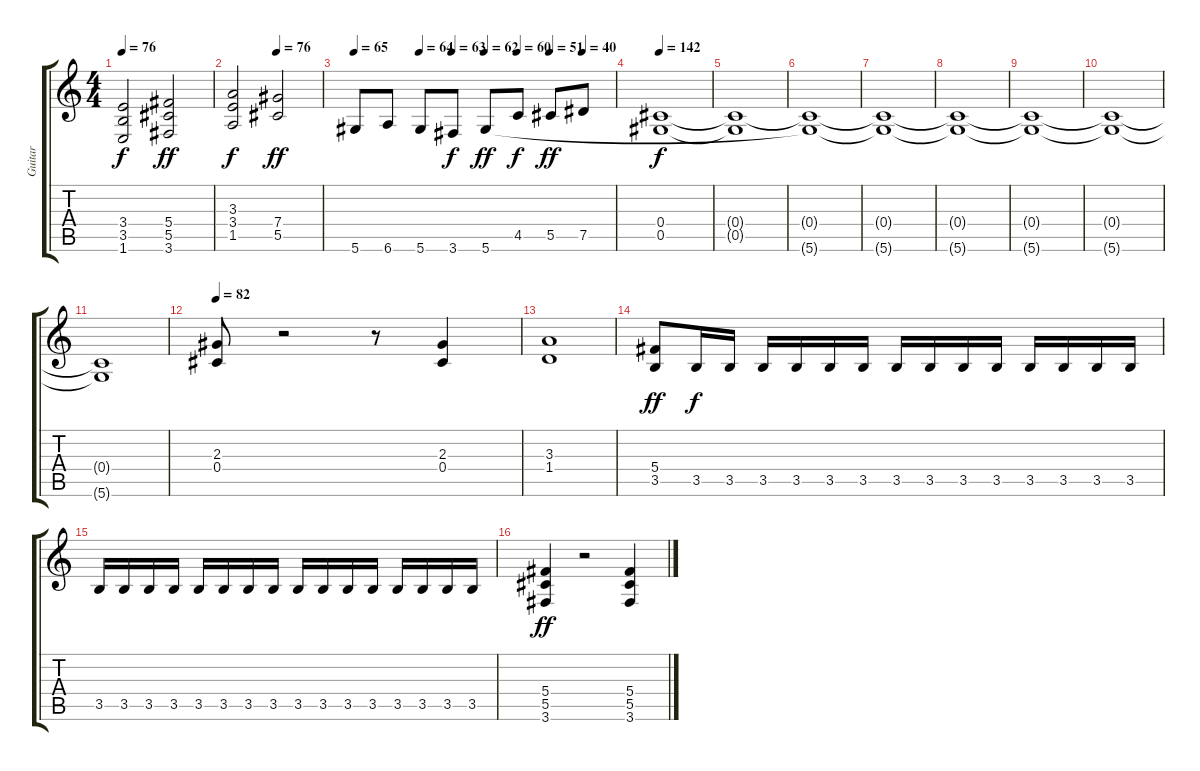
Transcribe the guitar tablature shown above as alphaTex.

\track ("Guitar" "Guitar") {instrument overdrivenguitar}
\staff {score tabs}
\tuning (Eb4 Bb3 Gb3 Db3 Ab2 Eb2) {hide}
\ts (4 4)
\tempo 76
\clef g2
\ks c
(3.4 3.5 1.6).2{dy f} (5.4 5.5 3.6).2{dy ff} |
\tempo (76 0.5)
(3.3 3.4 1.5).2{dy f} (7.4 5.5).2{dy ff} |
\tempo 65
\tempo (64 0.25)
\tempo (63 0.375)
\tempo (62 0.5)
\tempo (60 0.625)
\tempo (51 0.75)
\tempo (40 0.875)
5.6.8 6.6.8 5.6.8 3.6.8{dy f} 5.6.8{dy ff} 4.5.8{dy f} 5.5.8{dy ff} 7.5.8 |
\tempo 142
(0.4 0.5).1{dy f volume 16 balance 8} |
(0.4{t} 0.5{t}).1 |
(0.4{t} 5.6{t}).1 |
(0.4{t} 5.6{t}).1 |
(0.4{t} 5.6{t}).1 |
(0.4{t} 5.6{t}).1 |
(0.4{t} 5.6{t}).1 |
(0.4{t} 5.6{t}).1 |
\tempo 82
(2.3 0.4).8{volume 16 balance 8} r.2 r.8 (2.3 0.4).4 |
(3.3 1.4).1 |
(5.4 3.5).8{dy ff} 3.5.16{dy f} 3.5.16 3.5.16 3.5.16 3.5.16 3.5.16 3.5.16 3.5.16 3.5.16 3.5.16 3.5.16 3.5.16 3.5.16 3.5.16 |
3.5.16 3.5.16 3.5.16 3.5.16 3.5.16 3.5.16 3.5.16 3.5.16 3.5.16 3.5.16 3.5.16 3.5.16 3.5.16 3.5.16 3.5.16 3.5.16 |
(5.4 5.5 3.6).4{dy ff} r.2 (5.4 5.5 3.6).4
